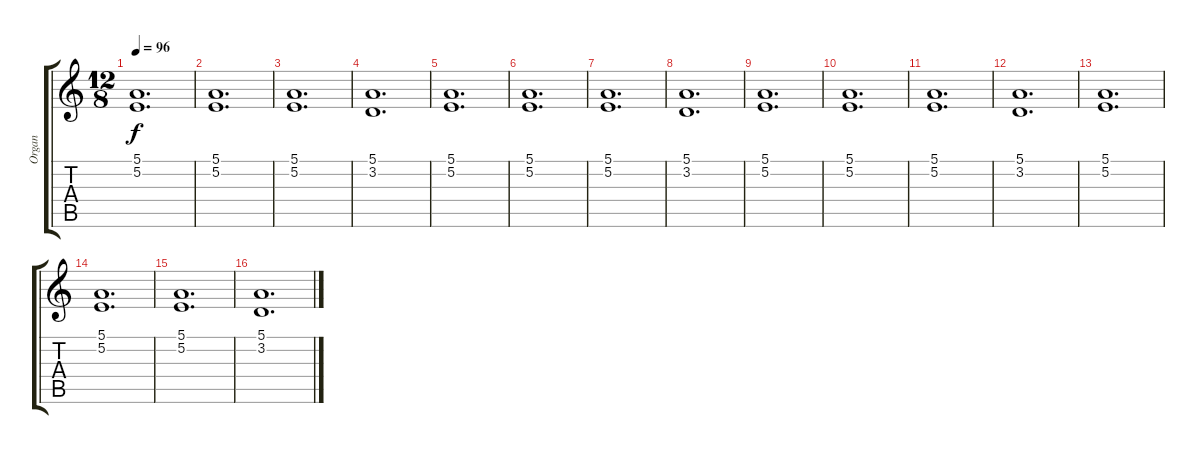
\track ("Organ" "Organ") {instrument drawbarorgan}
\staff {score tabs}
\tuning (E4 B3 G3 D3 A2 E2) {hide}
\ts (12 8)
\tempo 96
\clef g2
\ks c
(5.1 5.2).1{d dy f} |
(5.1 5.2).1{d} |
(5.1 5.2).1{d} |
(5.1 3.2).1{d} |
(5.1 5.2).1{d} |
(5.1 5.2).1{d} |
(5.1 5.2).1{d} |
(5.1 3.2).1{d} |
(5.1 5.2).1{d} |
(5.1 5.2).1{d} |
(5.1 5.2).1{d} |
(5.1 3.2).1{d} |
(5.1 5.2).1{d} |
(5.1 5.2).1{d} |
(5.1 5.2).1{d} |
(5.1 3.2).1{d}
